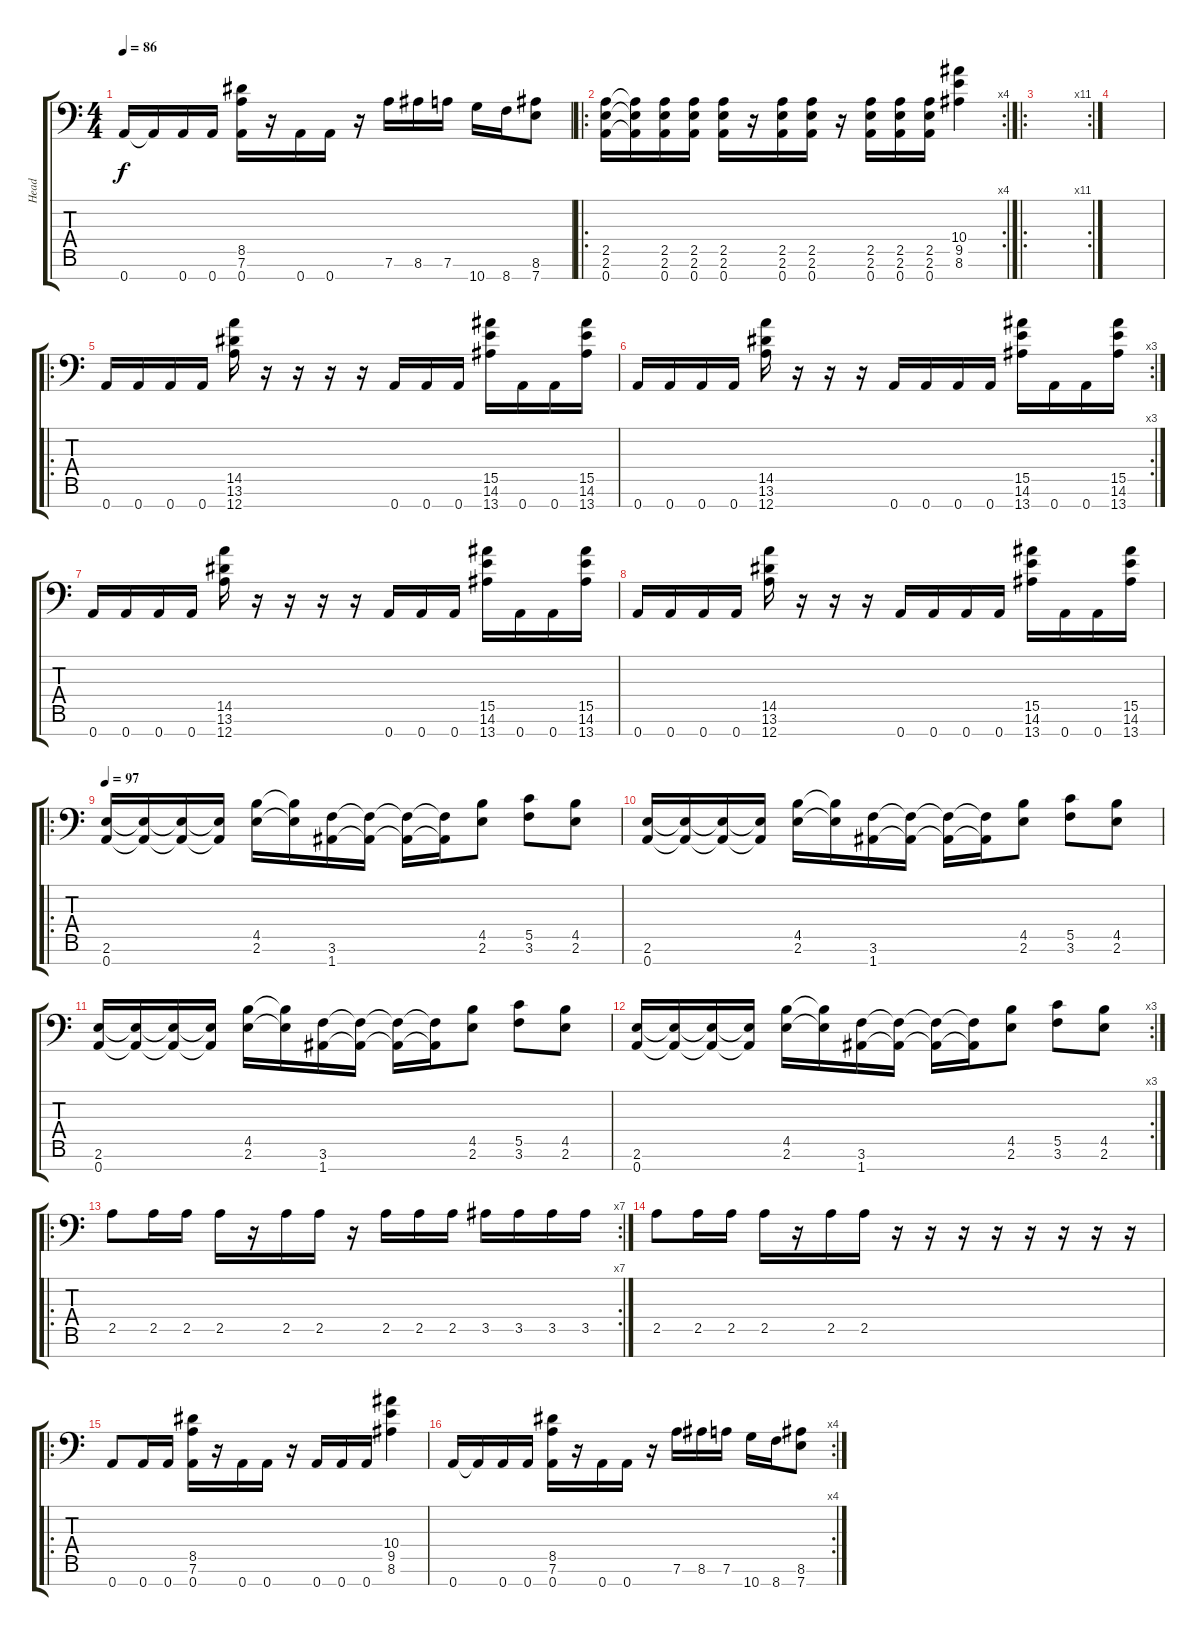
\track ("Head" "Head") {instrument distortionguitar}
\staff {score tabs}
\tuning (D4 A3 F3 C3 G2 D2 A1) {hide}
\ts (4 4)
\tempo 86
\clef f4
\ks c
0.7.16{dy f} 0.7{t}.16 0.7.16 0.7.16 (8.5 7.6 0.7).16 r.16 0.7.16 0.7.16 r.16 7.6.16 8.6.16 7.6.16 10.7.16 8.7.16 (8.6 7.7).8 |
\ro
\rc 4
(2.5 2.6 0.7).16 (2.5{t} 2.6{t} 0.7{t}).16 (2.5 2.6 0.7).16 (2.5 2.6 0.7).16 (2.5 2.6 0.7).16 r.16 (2.5 2.6 0.7).16 (2.5 2.6 0.7).16 r.16 (2.5 2.6 0.7).16 (2.5 2.6 0.7).16 (2.5 2.6 0.7).16 (10.4 9.5 8.6).4 |
\ro
\rc 11
|
|
\ro
0.7.16 0.7.16 0.7.16 0.7.16 (14.5 13.6 12.7).16 r.16 r.16 r.16 r.16 0.7.16 0.7.16 0.7.16 (15.5 14.6 13.7).16 0.7.16 0.7.16 (15.5 14.6 13.7).16 |
\rc 3
0.7.16 0.7.16 0.7.16 0.7.16 (14.5 13.6 12.7).16 r.16 r.16 r.16 0.7.16 0.7.16 0.7.16 0.7.16 (15.5 14.6 13.7).16 0.7.16 0.7.16 (15.5 14.6 13.7).16 |
0.7.16 0.7.16 0.7.16 0.7.16 (14.5 13.6 12.7).16 r.16 r.16 r.16 r.16 0.7.16 0.7.16 0.7.16 (15.5 14.6 13.7).16 0.7.16 0.7.16 (15.5 14.6 13.7).16 |
0.7.16 0.7.16 0.7.16 0.7.16 (14.5 13.6 12.7).16 r.16 r.16 r.16 0.7.16 0.7.16 0.7.16 0.7.16 (15.5 14.6 13.7).16 0.7.16 0.7.16 (15.5 14.6 13.7).16 |
\ro
\tempo 97
(2.6 0.7).16 (2.6{t} 0.7{t}).16 (2.6{t} 0.7{t}).16 (2.6{t} 0.7{t}).16 (4.5 2.6).16 (4.5{t} 2.6{t}).16 (3.6 1.7).16 (3.6{t} 1.7{t}).16 (3.6{t} 1.7{t}).16 (3.6{t} 1.7{t}).16 (4.5 2.6).8 (5.5 3.6).8 (4.5 2.6).8 |
(2.6 0.7).16 (2.6{t} 0.7{t}).16 (2.6{t} 0.7{t}).16 (2.6{t} 0.7{t}).16 (4.5 2.6).16 (4.5{t} 2.6{t}).16 (3.6 1.7).16 (3.6{t} 1.7{t}).16 (3.6{t} 1.7{t}).16 (3.6{t} 1.7{t}).16 (4.5 2.6).8 (5.5 3.6).8 (4.5 2.6).8 |
(2.6 0.7).16 (2.6{t} 0.7{t}).16 (2.6{t} 0.7{t}).16 (2.6{t} 0.7{t}).16 (4.5 2.6).16 (4.5{t} 2.6{t}).16 (3.6 1.7).16 (3.6{t} 1.7{t}).16 (3.6{t} 1.7{t}).16 (3.6{t} 1.7{t}).16 (4.5 2.6).8 (5.5 3.6).8 (4.5 2.6).8 |
\rc 3
(2.6 0.7).16 (2.6{t} 0.7{t}).16 (2.6{t} 0.7{t}).16 (2.6{t} 0.7{t}).16 (4.5 2.6).16 (4.5{t} 2.6{t}).16 (3.6 1.7).16 (3.6{t} 1.7{t}).16 (3.6{t} 1.7{t}).16 (3.6{t} 1.7{t}).16 (4.5 2.6).8 (5.5 3.6).8 (4.5 2.6).8 |
\ro
\rc 7
2.5.8 2.5.16 2.5.16 2.5.16 r.16 2.5.16 2.5.16 r.16 2.5.16 2.5.16 2.5.16 3.5.16 3.5.16 3.5.16 3.5.16 |
2.5.8 2.5.16 2.5.16 2.5.16 r.16 2.5.16 2.5.16 r.16 r.16 r.16 r.16 r.16 r.16 r.16 r.16 |
\ro
0.7.8 0.7.16 0.7.16 (8.5 7.6 0.7).16 r.16 0.7.16 0.7.16 r.16 0.7.16 0.7.16 0.7.16 (10.4 9.5 8.6).4 |
\rc 4
0.7.16 0.7{t}.16 0.7.16 0.7.16 (8.5 7.6 0.7).16 r.16 0.7.16 0.7.16 r.16 7.6.16 8.6.16 7.6.16 10.7.16 8.7.16 (8.6 7.7).8
